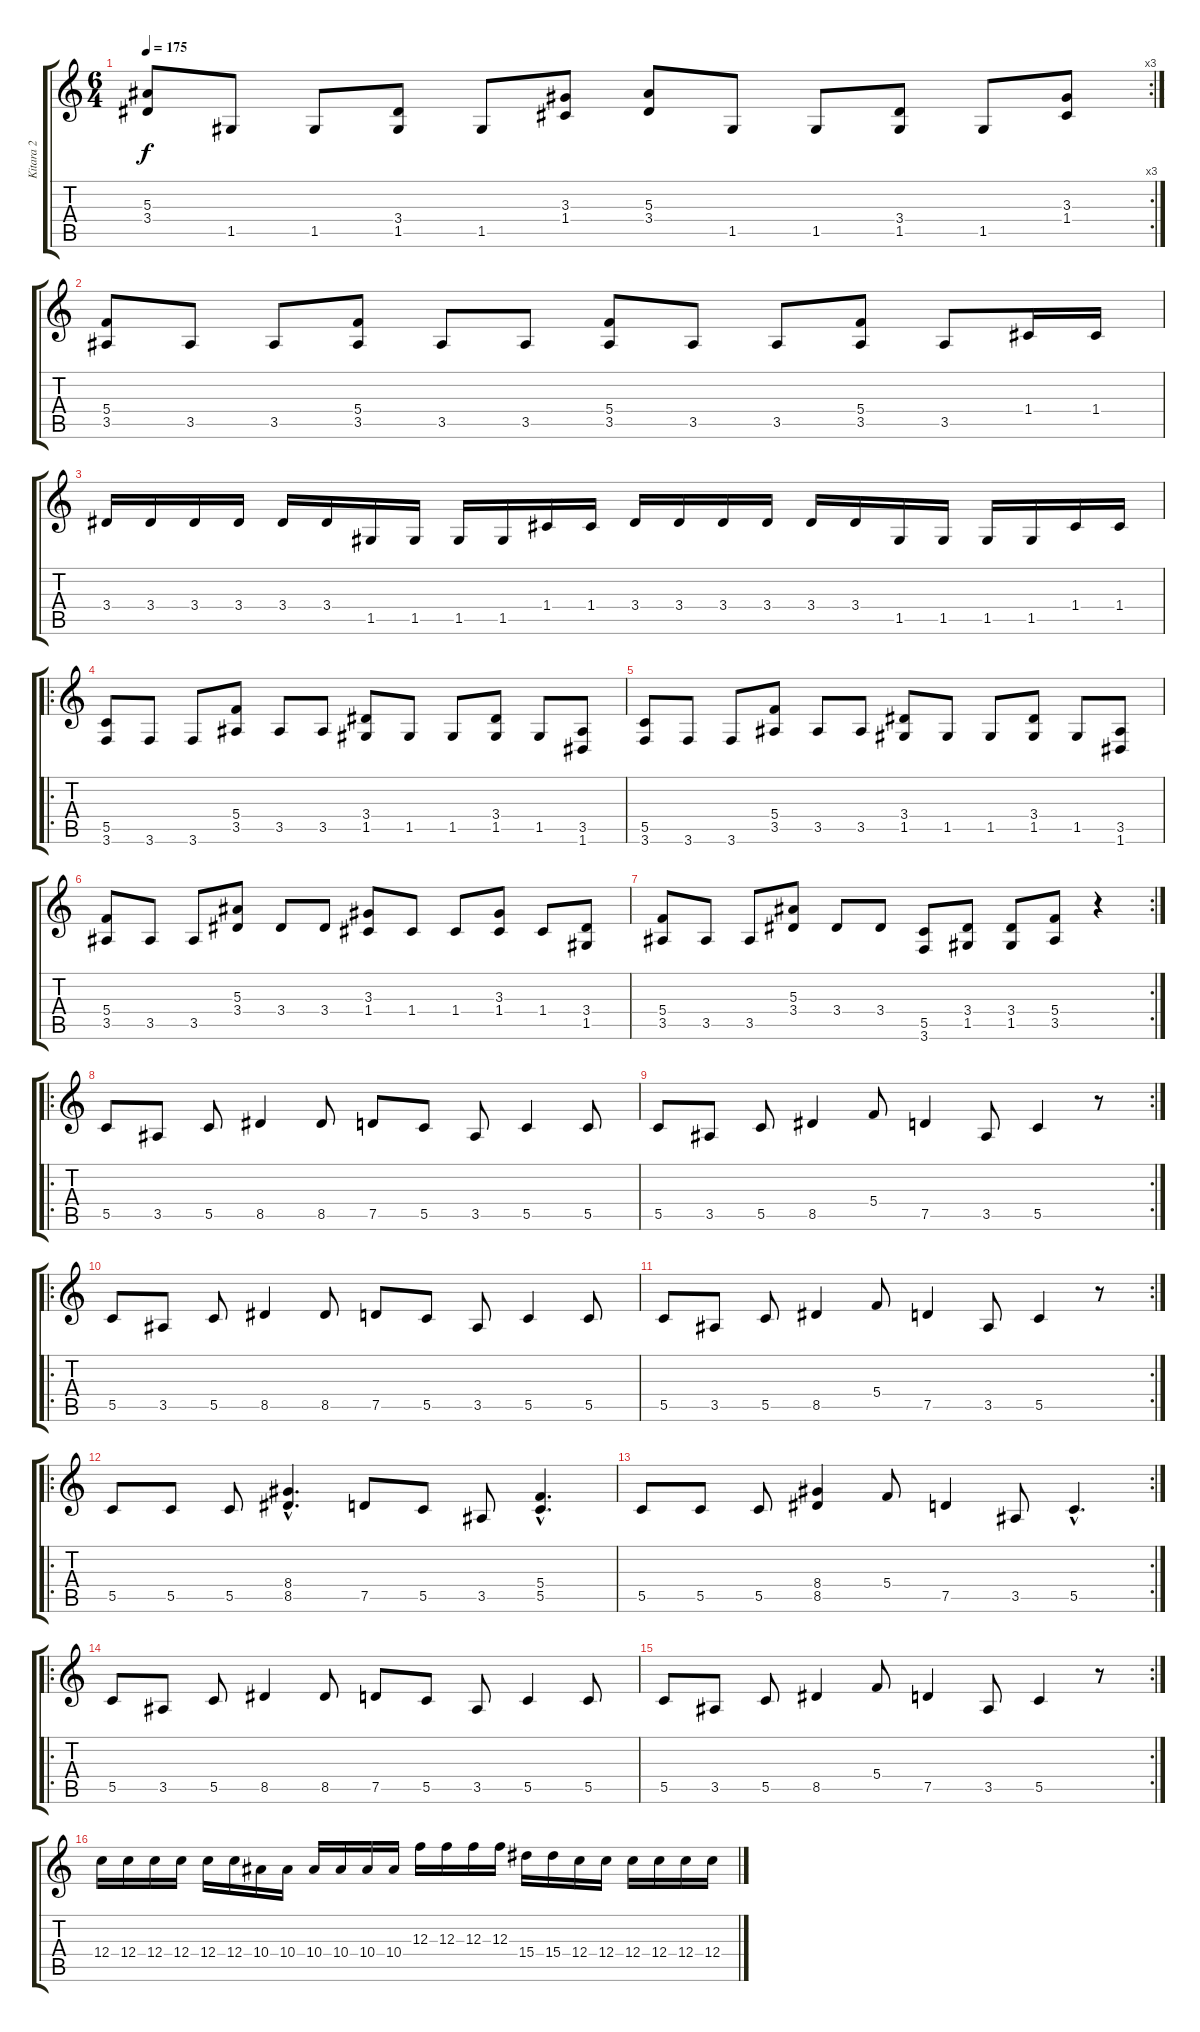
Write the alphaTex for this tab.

\track ("Kitara 2" "Kitara 2") {instrument distortionguitar}
\staff {score tabs}
\tuning (D4 A3 F3 C3 G2 D2) {hide}
\rc 3
\ts (6 4)
\tempo 175
\clef g2
\ks c
(5.3 3.4).8{dy f} 1.5.8 1.5.8 (3.4 1.5).8 1.5.8 (3.3 1.4).8 (5.3 3.4).8 1.5.8 1.5.8 (3.4 1.5).8 1.5.8 (3.3 1.4).8 |
(5.4 3.5).8 3.5.8 3.5.8 (5.4 3.5).8 3.5.8 3.5.8 (5.4 3.5).8 3.5.8 3.5.8 (5.4 3.5).8 3.5.8 1.4.16 1.4.16 |
3.4.16 3.4.16 3.4.16 3.4.16 3.4.16 3.4.16 1.5.16 1.5.16 1.5.16 1.5.16 1.4.16 1.4.16 3.4.16 3.4.16 3.4.16 3.4.16 3.4.16 3.4.16 1.5.16 1.5.16 1.5.16 1.5.16 1.4.16 1.4.16 |
\ro
(5.5 3.6).8 3.6.8 3.6.8 (5.4 3.5).8 3.5.8 3.5.8 (3.4 1.5).8 1.5.8 1.5.8 (3.4 1.5).8 1.5.8 (3.5 1.6).8 |
(5.5 3.6).8 3.6.8 3.6.8 (5.4 3.5).8 3.5.8 3.5.8 (3.4 1.5).8 1.5.8 1.5.8 (3.4 1.5).8 1.5.8 (3.5 1.6).8 |
(5.4 3.5).8 3.5.8 3.5.8 (5.3 3.4).8 3.4.8 3.4.8 (3.3 1.4).8 1.4.8 1.4.8 (3.3 1.4).8 1.4.8 (3.4 1.5).8 |
\rc 2
(5.4 3.5).8 3.5.8 3.5.8 (5.3 3.4).8 3.4.8 3.4.8 (5.5 3.6).8 (3.4 1.5).8 (3.4 1.5).8 (5.4 3.5).8 r.4 |
\ro
5.5.8 3.5.8 5.5.8 8.5.4 8.5.8 7.5.8 5.5.8 3.5.8 5.5.4 5.5.8 |
\rc 2
5.5.8 3.5.8 5.5.8 8.5.4 5.4.8 7.5.4 3.5.8 5.5.4 r.8 |
\ro
5.5.8 3.5.8 5.5.8 8.5.4 8.5.8 7.5.8 5.5.8 3.5.8 5.5.4 5.5.8 |
\rc 2
5.5.8 3.5.8 5.5.8 8.5.4 5.4.8 7.5.4 3.5.8 5.5.4 r.8 |
\ro
5.5.8 5.5.8 5.5.8 (8.4{hac} 8.5{hac}).4{d} 7.5.8 5.5.8 3.5.8 (5.4{hac} 5.5{hac}).4{d} |
\rc 2
5.5.8 5.5.8 5.5.8 (8.4 8.5).4 5.4.8 7.5.4 3.5.8 5.5{hac}.4{d} |
\ro
5.5.8 3.5.8 5.5.8 8.5.4 8.5.8 7.5.8 5.5.8 3.5.8 5.5.4 5.5.8 |
\rc 2
5.5.8 3.5.8 5.5.8 8.5.4 5.4.8 7.5.4 3.5.8 5.5.4 r.8 |
12.4.16 12.4.16 12.4.16 12.4.16 12.4.16 12.4.16 10.4.16 10.4.16 10.4.16 10.4.16 10.4.16 10.4.16 12.3.16 12.3.16 12.3.16 12.3.16 15.4.16 15.4.16 12.4.16 12.4.16 12.4.16 12.4.16 12.4.16 12.4.16
